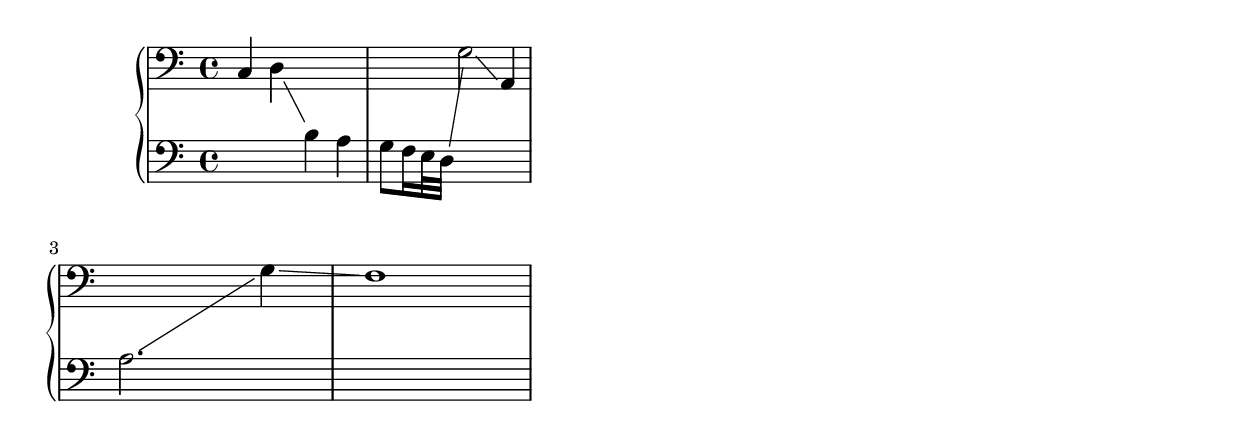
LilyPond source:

\version "2.10.0"

\header {
  texidoc = "Note head lines (e.g. glissando)
run between centers of the note heads."
}

su = { \change Staff = up}
sd = { \change Staff = down}


\context PianoStaff
<<
  \new Staff = "up"   {
    \set PianoStaff.connectArpeggios = ##t
    \showStaffSwitch
    \clef F
    c4 d \sd b a g8 f16 e32 d \su g2 \glissando a,4 \sd \break a2. \su g4 \glissando f1
  }
  \new Staff = "down" {
    \clef F s1*4
  }
>>
  \layout {
    line-width = 8.0 \cm
  }



